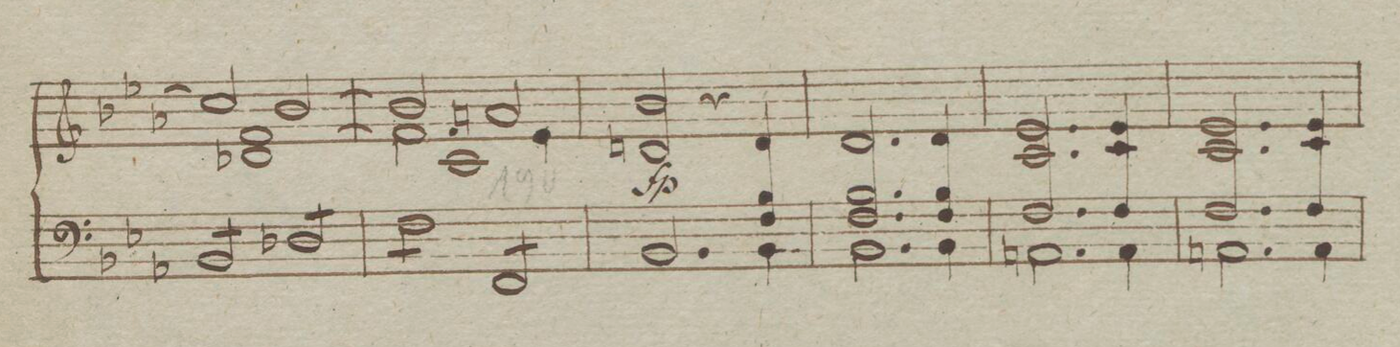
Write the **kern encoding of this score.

**kern	**dynam
*I"Organo	*
*clefF4	*
*k[b-e-a-]	*
*met(c)	*
*M4/4	*
8BB-/L	.
8BB-/	.
8BB-/	.
8BB-/J	.
8D-X/L	.
8D-/	.
8D-/	.
8D-/J	.
=186	=186
8F\L	.
8F\	.
8F\	.
8F\J	.
8FF/L	.
8FF/	.
8FF/	.
8FF/J	.
*Xtremolo	*
=187	=187
2.BB-/	.
4BB-\	.
=188	=188
2.BB-\	.
4BB-\	.
=189	=189
2.AAn\	.
4AA\	.
=190	=190
2.AAn\	.
4AA\	.
=191	=191
*-	*-
